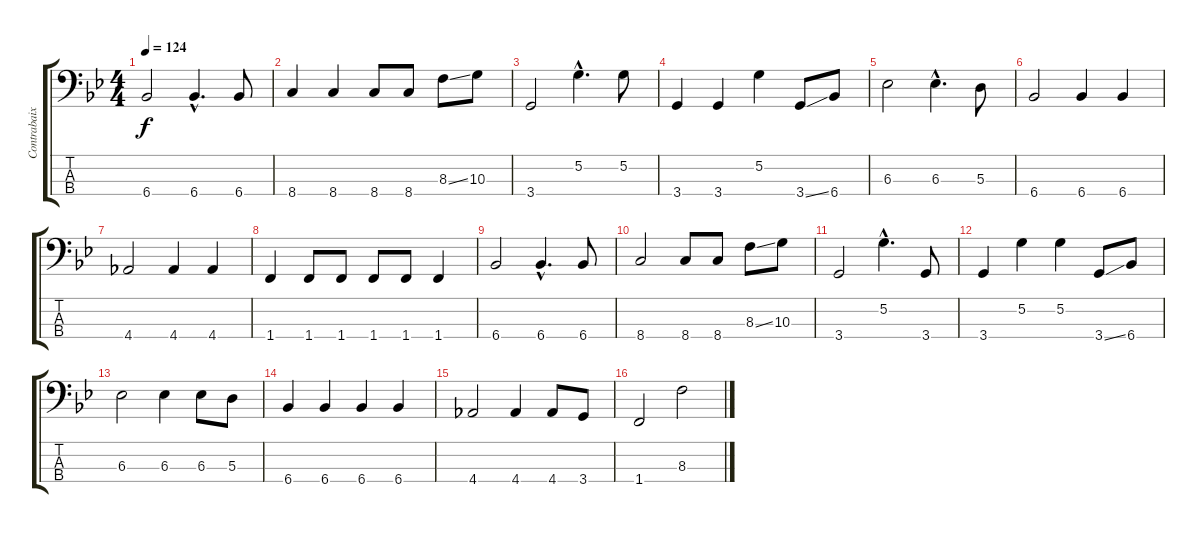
\track ("Contrabaixo" "Contrabaix") {instrument electricbassfinger}
\staff {score tabs}
\tuning (G2 D2 A1 E1) {hide}
\ts (4 4)
\tempo 124
\clef f4
\ks bb
6.4.2{dy f} 6.4{hac}.4{d} 6.4.8 |
8.4.4 8.4.4 8.4.8 8.4.8 8.3{ss}.8 10.3.8 |
3.4.2 5.2{hac}.4{d} 5.2.8 |
3.4.4 3.4.4 5.2.4 3.4{ss}.8 6.4.8 |
6.3.2 6.3{hac}.4{d} 5.3.8 |
6.4.2 6.4.4 6.4.4 |
4.4.2 4.4.4 4.4.4 |
1.4.4 1.4.8 1.4.8 1.4.8 1.4.8 1.4.4 |
6.4.2 6.4{hac}.4{d} 6.4.8 |
8.4.2 8.4.8 8.4.8 8.3{ss}.8 10.3.8 |
3.4.2 5.2{hac}.4{d} 3.4.8 |
3.4.4 5.2.4 5.2.4 3.4{ss}.8 6.4.8 |
6.3.2 6.3.4 6.3.8 5.3.8 |
6.4.4 6.4.4 6.4.4 6.4.4 |
4.4.2 4.4.4 4.4.8 3.4.8 |
1.4.2 8.3.2
